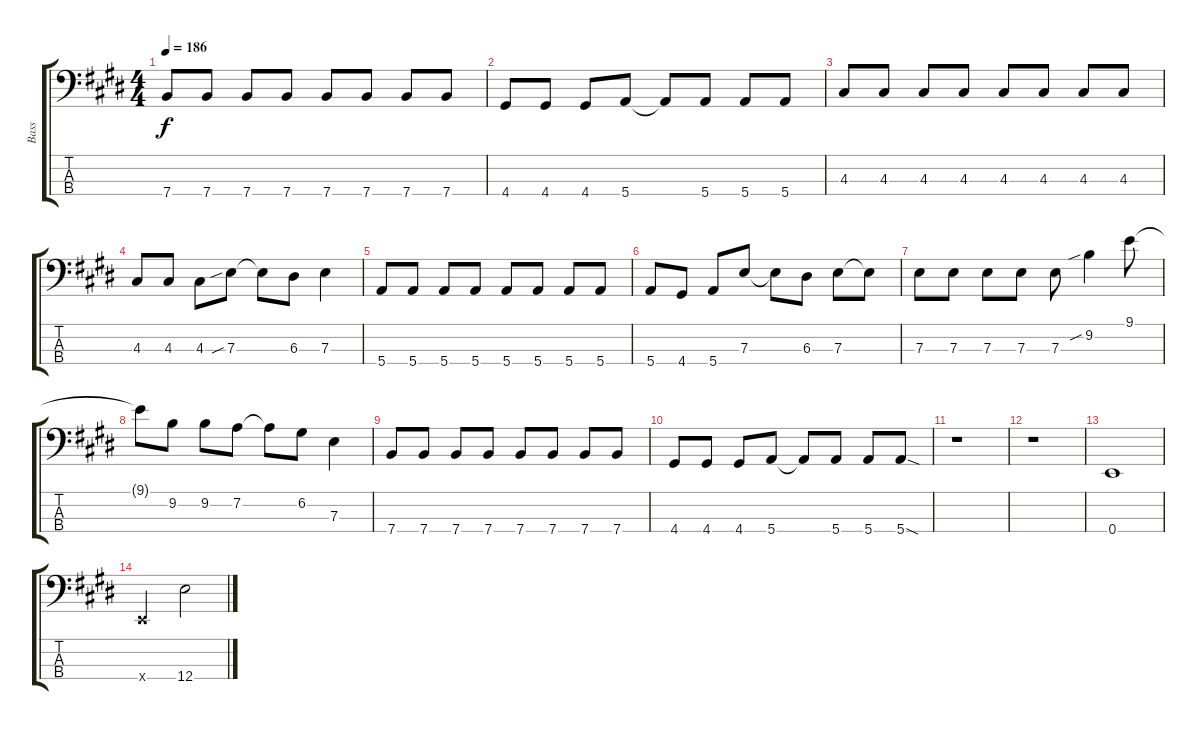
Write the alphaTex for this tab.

\track ("Bass" "Bass") {instrument electricbasspick}
\staff {score tabs}
\tuning (G2 D2 A1 E1) {hide}
\ts (4 4)
\tempo 186
\clef f4
\ks e
7.4.8{dy f} 7.4.8 7.4.8 7.4.8 7.4.8 7.4.8 7.4.8 7.4.8 |
4.4.8 4.4.8 4.4.8 5.4.8 5.4{t}.8 5.4.8 5.4.8 5.4.8 |
4.3.8 4.3.8 4.3.8 4.3.8 4.3.8 4.3.8 4.3.8 4.3.8 |
4.3.8 4.3.8 4.3.8 7.3{sib}.8 7.3{t}.8 6.3.8 7.3.4 |
5.4.8 5.4.8 5.4.8 5.4.8 5.4.8 5.4.8 5.4.8 5.4.8 |
5.4.8 4.4.8 5.4.8 7.3.8 7.3{t}.8 6.3.8 7.3.8 7.3{t}.8 |
7.3.8 7.3.8 7.3.8 7.3.8 7.3.8 9.2{sib}.4 9.1.8 |
9.1{t}.8 9.2.8 9.2.8 7.2.8 7.2{t}.8 6.2.8 7.3.4 |
7.4.8 7.4.8 7.4.8 7.4.8 7.4.8 7.4.8 7.4.8 7.4.8 |
4.4.8 4.4.8 4.4.8 5.4.8 5.4{t}.8 5.4.8 5.4.8 5.4{sod}.8 |
r.1 |
r.1 |
0.4.1 |
0.4{x}.2 12.4.2
